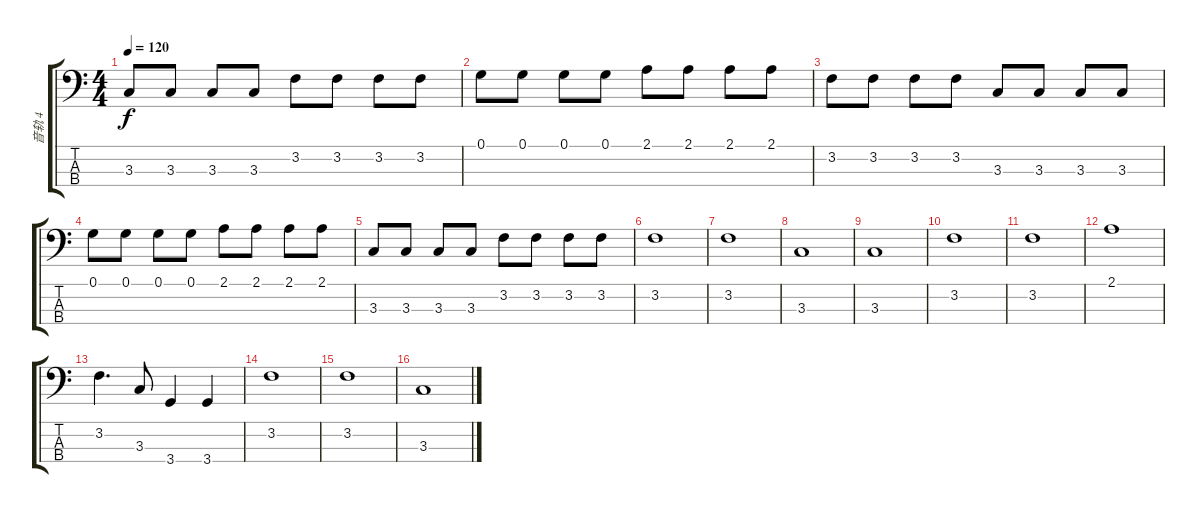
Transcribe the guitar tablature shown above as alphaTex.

\track ("音轨 4" "音轨 4") {instrument electricbassfinger}
\staff {score tabs}
\tuning (G2 D2 A1 E1) {hide}
\ts (4 4)
\tempo 120
\clef f4
\ks c
3.3.8{dy f} 3.3.8 3.3.8 3.3.8 3.2.8 3.2.8 3.2.8 3.2.8 |
0.1.8 0.1.8 0.1.8 0.1.8 2.1.8 2.1.8 2.1.8 2.1.8 |
3.2.8 3.2.8 3.2.8 3.2.8 3.3.8 3.3.8 3.3.8 3.3.8 |
0.1.8 0.1.8 0.1.8 0.1.8 2.1.8 2.1.8 2.1.8 2.1.8 |
3.3.8 3.3.8 3.3.8 3.3.8 3.2.8 3.2.8 3.2.8 3.2.8 |
3.2.1 |
3.2.1 |
3.3.1 |
3.3.1 |
3.2.1 |
3.2.1 |
2.1.1 |
3.2.4{d} 3.3.8 3.4.4 3.4.4 |
3.2.1 |
3.2.1 |
3.3.1
